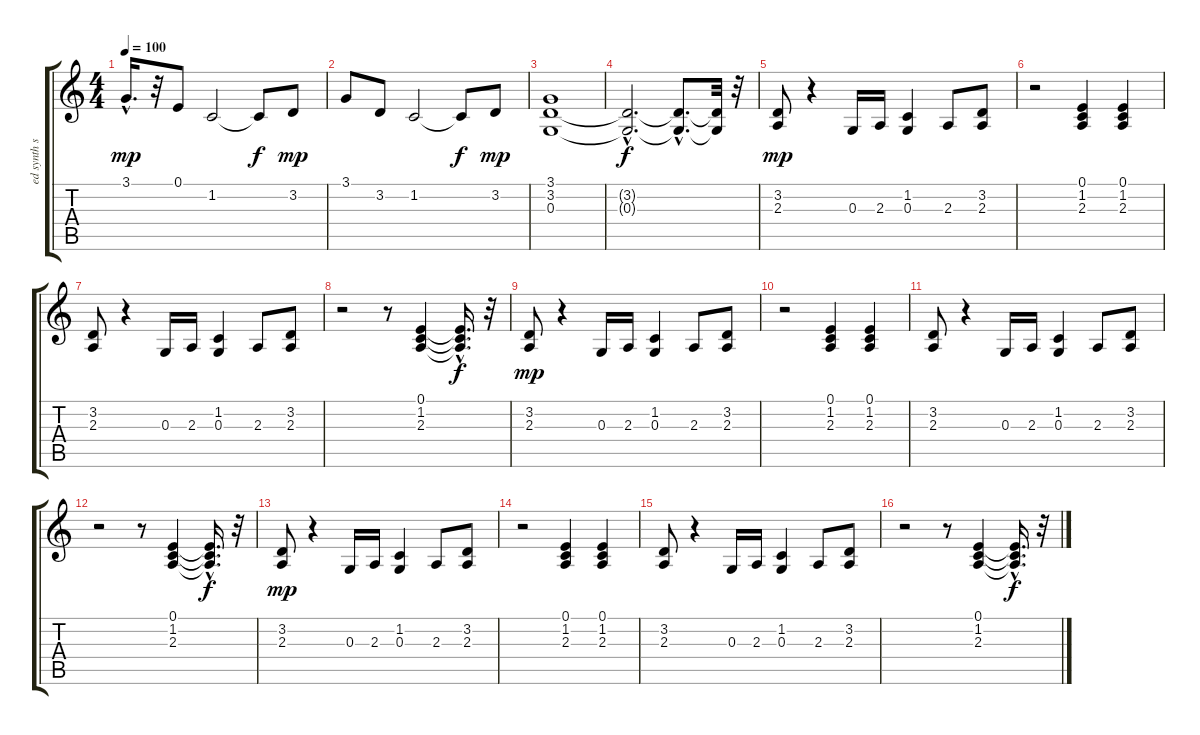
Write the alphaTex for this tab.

\track ("ed synth strings2" "ed synth s") {instrument synthstrings2}
\staff {score tabs}
\tuning (E4 B3 G3 D3 A2 E2) {hide}
\ts (4 4)
\tempo 100
\clef g2
\ks c
3.1{hac}.16{d dy mp} r.32 0.1.8 1.2.2 1.2{t}.8{dy f} 3.2.8{dy mp} |
3.1.8 3.2.8 1.2.2 1.2{t}.8{dy f} 3.2.8{dy mp} |
(3.1 3.2 0.3).1 |
(3.2{hac t} 0.3{hac t}).2{d dy f} (3.2{hac t} 0.3{hac t}).8{d} (3.2{t} 0.3{t}).32 r.32 |
(3.2 2.3).8{dy mp} r.4 0.3.16 2.3.16 (1.2 0.3).4 2.3.8 (3.2 2.3).8 |
r.2 (0.1 1.2 2.3).4 (0.1 1.2 2.3).4 |
(3.2 2.3).8 r.4 0.3.16 2.3.16 (1.2 0.3).4 2.3.8 (3.2 2.3).8 |
r.2 r.8 (0.1 1.2 2.3).4 (0.1{hac t} 1.2{hac t} 2.3{hac t}).16{d dy f} r.32 |
(3.2 2.3).8{dy mp} r.4 0.3.16 2.3.16 (1.2 0.3).4 2.3.8 (3.2 2.3).8 |
r.2 (0.1 1.2 2.3).4 (0.1 1.2 2.3).4 |
(3.2 2.3).8 r.4 0.3.16 2.3.16 (1.2 0.3).4 2.3.8 (3.2 2.3).8 |
r.2 r.8 (0.1 1.2 2.3).4 (0.1{hac t} 1.2{hac t} 2.3{hac t}).16{d dy f} r.32 |
(3.2 2.3).8{dy mp} r.4 0.3.16 2.3.16 (1.2 0.3).4 2.3.8 (3.2 2.3).8 |
r.2 (0.1 1.2 2.3).4 (0.1 1.2 2.3).4 |
(3.2 2.3).8 r.4 0.3.16 2.3.16 (1.2 0.3).4 2.3.8 (3.2 2.3).8 |
r.2 r.8 (0.1 1.2 2.3).4 (0.1{hac t} 1.2{hac t} 2.3{hac t}).16{d dy f} r.32
